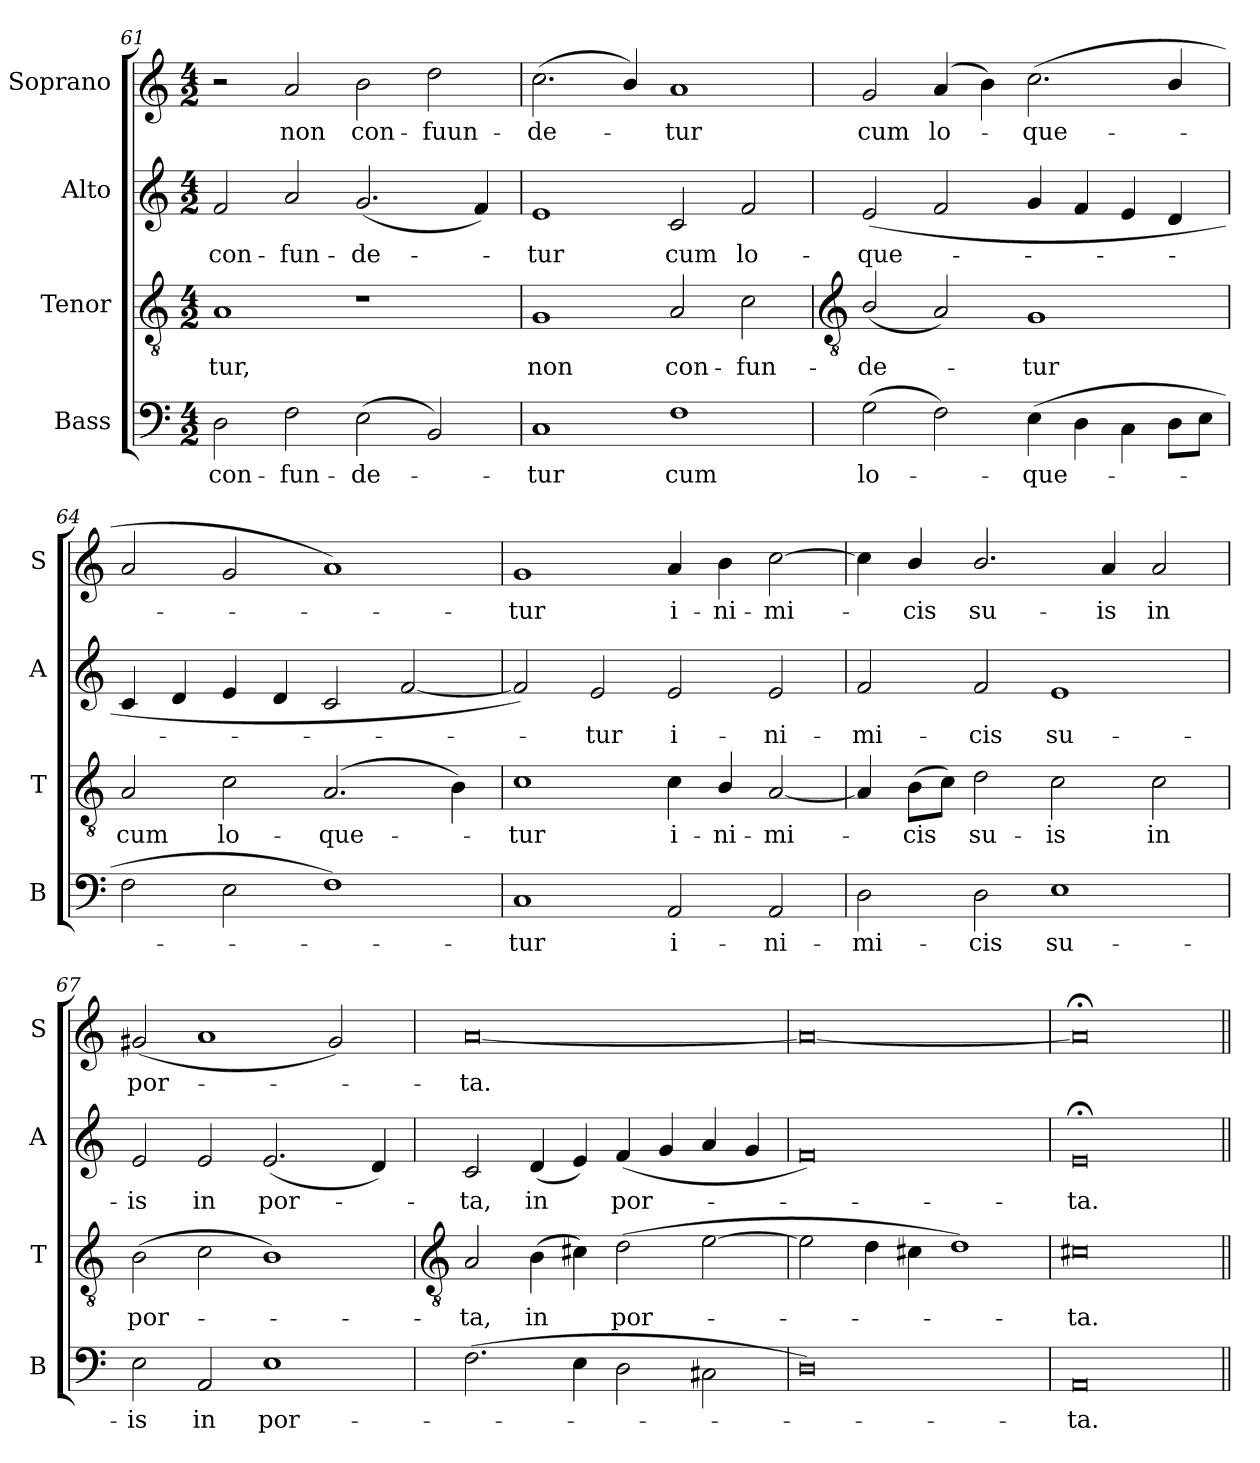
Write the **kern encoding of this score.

**kern	**text	**kern	**text	**kern	**text	**kern	**text
*part4	*part4	*part3	*part3	*part2	*part2	*part1	*part1
*staff4	*staff4	*staff3	*staff3	*staff2	*staff2	*staff1	*staff1
*I"Bass	*	*I"Tenor	*	*I"Alto	*	*I"Soprano	*
*I'B	*	*I'T	*	*I'A	*	*I'S	*
*clefF4	*	*clefGv2	*	*clefG2	*	*clefG2	*
*k[]	*	*k[]	*	*k[]	*	*k[]	*
*C:	*	*C:	*	*C:	*	*C:	*
*M4/2	*	*M4/2	*	*M4/2	*	*M4/2	*
=61	=61	=61	=61	=61	=61	=61	=61
!	!LO:LY:b	!	!LO:LY:b	!	!LO:LY:b	!	!
2D	con-	1A	tur,	2f	con-	2r	.
!	!LO:LY:b	!	!	!	!LO:LY:b	!	!LO:LY:b
2F	-fun-	.	.	2a	-fun-	2a	non
!	!LO:LY:b	!	!	!	!LO:LY:b	!	!LO:LY:b
(<2E	-de-	1r	.	(<2.g	-de-	2b	con-
!	!	!	!	!	!	!	!LO:LY:b
2BB)	.	.	.	.	.	2dd	-fuun-
.	.	.	.	4f)	.	.	.
=62	=62	=62	=62	=62	=62	=62	=62
!	!LO:LY:b	!	!LO:LY:b	!	!LO:LY:b	!	!LO:LY:b
1C	tur	1G	non	1e	tur	(<2.cc	-de-
.	.	.	.	.	.	4b/)	.
!	!LO:LY:b	!	!LO:LY:b	!	!LO:LY:b	!	!LO:LY:b
1F	cum	2A	con-	2c	cum	1a	tur
!	!	!	!LO:LY:b	!	!LO:LY:b	!	!
.	.	2c	-fun-	2f	lo-	.	.
!!LO:LB:g=z
=63	=63	=63	=63	=63	=63	=63	=63
*	*	*clefGv2	*	*	*	*	*
!	!LO:LY:b	!	!LO:LY:b	!	!LO:LY:b	!	!LO:LY:b
(>2G	lo-	(<2B/	-de-	(<2e	-que-	2g	cum
!	!	!	!	!	!	!	!LO:LY:b
2F)	.	2A)	.	2f	.	(<4a	lo-
.	.	.	.	.	.	4b)	.
!	!LO:LY:b	!	!LO:LY:b	!	!	!	!LO:LY:b
(>4E	que-	1G	tur	4g	.	(<2.cc	que-
4D	.	.	.	4f	.	.	.
4C\	.	.	.	4e	.	.	.
8DL	.	.	.	4d	.	4b/	.
8EJ	.	.	.	.	.	.	.
=64	=64	=64	=64	=64	=64	=64	=64
!	!	!	!LO:LY:b	!	!	!	!
2F	.	2A	cum	4c	.	2a	.
.	.	.	.	4d	.	.	.
!	!	!	!LO:LY:b	!	!	!	!
2E	.	2c	lo-	4e	.	2g	.
.	.	.	.	4d	.	.	.
!	!	!	!LO:LY:b	!	!	!	!
1F)	.	(<2.A	-que-	2c	.	1a)	.
.	.	.	.	[2f	.	.	.
.	.	4B)	.	.	.	.	.
=65	=65	=65	=65	=65	=65	=65	=65
!	!LO:LY:b	!	!LO:LY:b	!	!	!	!LO:LY:b
1C	tur	1c	tur	2f])	.	1g	tur
!	!	!	!	!	!LO:LY:b	!	!
.	.	.	.	2e	tur	.	.
!	!LO:LY:b	!	!LO:LY:b	!	!LO:LY:b	!	!LO:LY:b
2AA	i-	4c	i-	2e	i-	4a	i-
!	!	!	!LO:LY:b	!	!	!	!LO:LY:b
.	.	4B/	-ni-	.	.	4b	-ni-
!	!LO:LY:b	!	!LO:LY:b	!	!LO:LY:b	!	!LO:LY:b
2AA	-ni-	[2A	-mi-	2e	-ni-	[2cc	-mi-
=66	=66	=66	=66	=66	=66	=66	=66
!	!LO:LY:b	!	!	!	!LO:LY:b	!	!
2D	-mi-	4A]	.	2f	-mi-	4cc]	.
!	!	!	!LO:LY:b	!	!	!	!LO:LY:b
.	.	(>8BL	cis	.	.	4b/	cis
.	.	8cJ)	.	.	.	.	.
!	!LO:LY:b	!	!LO:LY:b	!	!LO:LY:b	!	!LO:LY:b
2D	-cis	2d	su-	2f	-cis	2.b/	su-
!	!LO:LY:b	!	!LO:LY:b	!	!LO:LY:b	!	!
1E	su-	2c	-is	1e	su-	.	.
!	!	!	!	!	!	!	!LO:LY:b
.	.	.	.	.	.	4a	-is
!	!	!	!LO:LY:b	!	!	!	!LO:LY:b
.	.	2c	in	.	.	2a	in
=67	=67	=67	=67	=67	=67	=67	=67
!	!LO:LY:b	!	!LO:LY:b	!	!LO:LY:b	!	!LO:LY:b
2E	-is	(>2B	por-	2e	-is	(<2g#X	por-
!	!LO:LY:b	!	!	!	!LO:LY:b	!	!
2AA	in	2c	.	2e	in	1a	.
!	!LO:LY:b	!	!	!	!LO:LY:b	!	!
1E	por-	1B)	.	(<2.e	por-	.	.
.	.	.	.	.	.	2g#)	.
.	.	.	.	4d)	.	.	.
!!LO:LB:g=z
=68	=68	=68	=68	=68	=68	=68	=68
*	*	*clefGv2	*	*	*	*	*
!	!	!	!LO:LY:b	!	!LO:LY:b	!	!LO:LY:b
(>2.F	.	2A	ta,	2c	ta,	[0a	ta.
!	!	!	!LO:LY:b	!	!LO:LY:b	!	!
.	.	(>4B	in	(<4d	in	.	.
4E	.	4c#X)	.	4e)	.	.	.
!	!	!	!LO:LY:b	!	!LO:LY:b	!	!
2D	.	(>2d	por-	(<4f	por-	.	.
.	.	.	.	4g	.	.	.
2C#X\	.	[2e	.	4a	.	.	.
.	.	.	.	4g	.	.	.
=69	=69	=69	=69	=69	=69	=69	=69
0D)	.	2e]	.	0f)	.	0a_	.
.	.	4d	.	.	.	.	.
.	.	4c#X	.	.	.	.	.
.	.	1d)	.	.	.	.	.
=70	=70	=70	=70	=70	=70	=70	=70
!	!LO:LY:b	!	!LO:LY:b	!	!LO:LY:b	!	!
0AA	ta.	0c#X	ta.	0e;<	ta.	0a;<]	.
=||	=||	=||	=||	=||	=||	=||	=||
*-	*-	*-	*-	*-	*-	*-	*-
